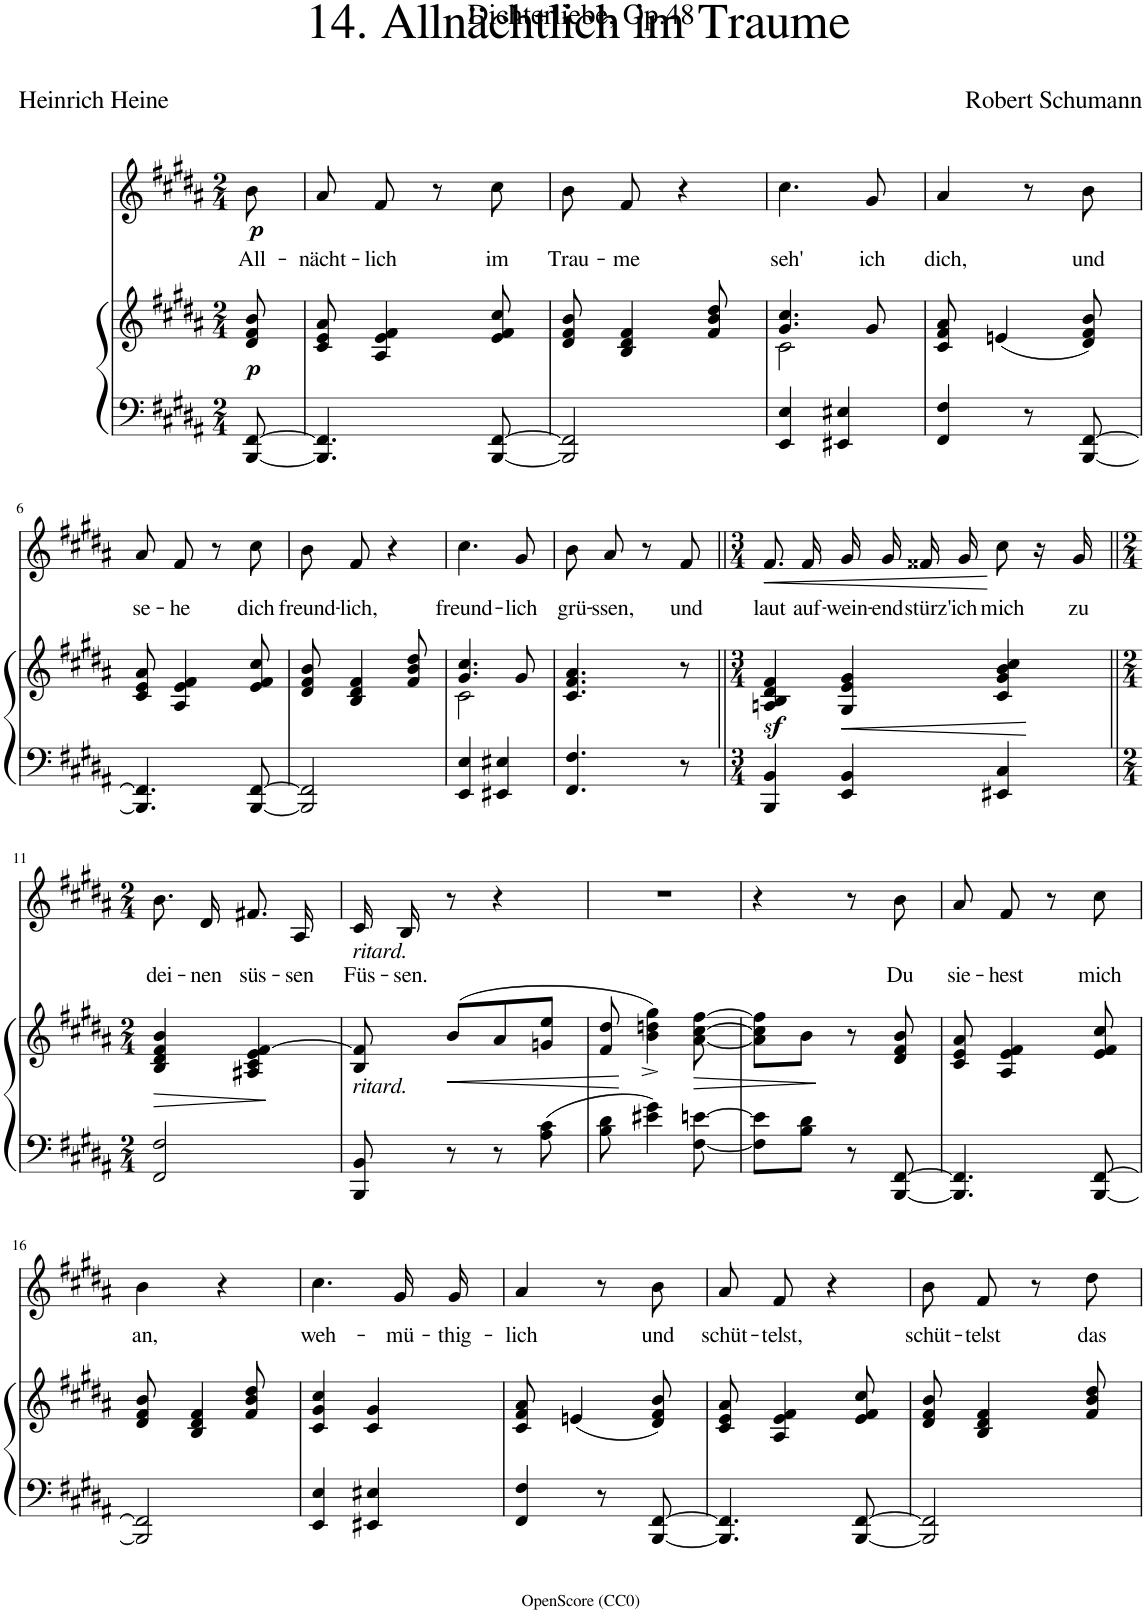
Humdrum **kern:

**kern	**kern	**dynam	**kern	**text	**dynam
*part2	*part2	*part2	*part1	*part1	*part1
*staff3	*staff2	*staff2/3	*staff1	*staff1	*staff1
*I"Piano	*	*	*I"Voice	*	*
*I'Pno	*	*	*	*	*
*clefF4	*clefG2	*	*clefG2	*	*
*k[f#c#g#d#a#]	*k[f#c#g#d#a#]	*	*k[f#c#g#d#a#]	*	*
*M2/4	*M2/4	*	*M2/4	*	*
=1	=1	=1	=1	=1	=1
!	!	!LO:DY:b	!	!LO:LY:b	!LO:DY:b
[8BBB/ [8FF#/	8d#/ 8f#/ 8b/	p	8b\	All-	p
=2	=2	=2	=2	=2	=2
!	!	!	!	!LO:LY:b	!
4.BBB/] 4.FF#/]	8c#/ 8e/ 8a#/	.	8a#/L	-nächt-	.
!	!	!	!	!LO:LY:b	!
.	4A#/ 4e/ 4f#/	.	8f#/J	-lich	.
.	.	.	8r	.	.
!	!	!	!	!LO:LY:b	!
[8BBB/ [8FF#/	8e/ 8f#/ 8cc#/	.	8cc#\	im	.
=3	=3	=3	=3	=3	=3
!	!	!	!	!LO:LY:b	!
2BBB/] 2FF#/]	8d#/ 8f#/ 8b/	.	8b/L	Trau-	.
!	!	!	!	!LO:LY:b	!
.	4B/ 4d#/ 4f#/	.	8f#/J	-me	.
.	.	.	4r	.	.
.	8f#/ 8b/ 8dd#/	.	.	.	.
=4	=4	=4	=4	=4	=4
*	*^	*	*	*	*
!	!	!	!	!	!LO:LY:b	!
4EE/ 4E/	4.g#/ 4.cc#/	2c#\	.	4.cc#\	seh'	.
4EE#X/ 4E#X/	.	.	.	.	.	.
!	!	!	!	!	!LO:LY:b	!
.	8g#/	.	.	8g#/	ich	.
*	*v	*v	*	*	*	*
=5	=5	=5	=5	=5	=5
!	!	!	!	!LO:LY:b	!
4FF#/ 4F#/	8c#/ 8f#/ 8a#/	.	4a#/	dich,	.
.	(4en/	.	.	.	.
8r	.	.	8r	.	.
!	!	!	!	!LO:LY:b	!
[8BBB/ [8FF#/	8d#/ 8f#/ 8b/)	.	8b\	und	.
!!LO:LB:g=z
=6	=6	=6	=6	=6	=6
!	!	!	!	!LO:LY:b	!
4.BBB/] 4.FF#/]	8c#/ 8e/ 8a#/	.	8a#/L	se-	.
!	!	!	!	!LO:LY:b	!
.	4A#/ 4e/ 4f#/	.	8f#/J	-he	.
.	.	.	8r	.	.
!	!	!	!	!LO:LY:b	!
[8BBB/ [8FF#/	8e/ 8f#/ 8cc#/	.	8cc#\	dich	.
=7	=7	=7	=7	=7	=7
!	!	!	!	!LO:LY:b	!
2BBB/] 2FF#/]	8d#/ 8f#/ 8b/	.	8b/L	freund-	.
!	!	!	!	!LO:LY:b	!
.	4B/ 4d#/ 4f#/	.	8f#/J	-lich,	.
.	.	.	4r	.	.
.	8f#/ 8b/ 8dd#/	.	.	.	.
=8	=8	=8	=8	=8	=8
*	*^	*	*	*	*
!	!	!	!	!	!LO:LY:b	!
4EE/ 4E/	4.g#/ 4.cc#/	2c#\	.	4.cc#\	freund-	.
4EE#X/ 4E#X/	.	.	.	.	.	.
!	!	!	!	!	!LO:LY:b	!
.	8g#/	.	.	8g#/	-lich	.
*	*v	*v	*	*	*	*
=9	=9	=9	=9	=9	=9
!	!	!	!	!LO:LY:b	!
4.FF#/ 4.F#/	4.c#/ 4.f#/ 4.a#/	.	8b/L	grü-	.
!	!	!	!	!LO:LY:b	!
.	.	.	8a#/J	-ssen,	.
.	.	.	8r	.	.
!	!	!	!	!LO:LY:b	!
8r	8r	.	8f#/	und	.
=10||	=10||	=10||	=10||	=10||	=10||
*M3/4	*M3/4	*	*M3/4	*	*
!	!	!	!	!LO:LY:b	!LO:HP:b
4BBB/ 4BB/	4An/z< 4B/z< 4d#/z< 4f#/z<	.	8.f#/L	laut	<
!	!	!	!	!LO:LY:b	!
.	.	.	16f#/Jk	auf-	.
!	!	!LO:HP:b	!	!LO:LY:b	!
4EE/ 4BB/	4G#/ 4e/ 4g#/	<	16g#/LL	-wein-	.
!	!	!	!	!LO:LY:b	!
.	.	.	16g#/J	-end	.
!	!	!	!	!LO:LY:b	!
.	.	.	16f##X/L	stürz'	.
!	!	!	!	!LO:LY:b	!
.	.	.	16g#/JJ	ich	.
!	!	!	!	!LO:LY:b	!
4EE#X/ 4C#/	4c#/ 4g#/ 4b/ 4cc#/	[	8cc#\	mich	[
.	.	.	16r	.	.
!	!	!	!	!LO:LY:b	!
.	.	.	16g#/	zu	.
!!LO:LB:g=z
=11||	=11||	=11||	=11||	=11||	=11||
*M2/4	*M2/4	*	*M2/4	*	*
!	!	!LO:HP:b	!	!LO:LY:b	!
2FF#/ 2F#/	4B/ 4d#/ 4f#/ 4b/	>	8.b/L	dei-	.
!	!	!	!	!LO:LY:b	!
.	.	.	16d#/Jk	-nen	.
!	!	!	!	!LO:LY:b	!
.	4A#X/ 4c#/ 4e/ [4f#/	]	8.f#X/L	süs-	.
!	!	!	!	!LO:LY:b	!
.	.	.	16A#/Jk	-sen	.
=12	=12	=12	=12	=12	=12
!	!	!	!LO:TX:b:i:t=ritard.	!	!
!	!LO:TX:b:i:t=ritard.	!	!	!	!
!	!	!	!	!LO:LY:b	!
8BBB/ 8BB/	8B/ 8f#/]	.	16c#/LL	Füs-	.
!	!	!	!	!LO:LY:b	!
.	.	.	16B/JJ	-sen.	.
!	!	!LO:HP:b	!	!	!
8r	(8b/L	<	8r	.	.
8r	8a#/	.	4r	.	.
8A#\ 8c#\	8gn/ 8ee/J	.	.	.	.
=13	=13	=13	=13	=13	=13
8B\ 8d#\	8f#/ 8dd#/	.	2r	.	.
4e#X\ 4g#\	4b\^< 4ddn\^< 4gg#\^<)	[	.	.	.
!	!	!LO:HP:b	!	!	!
[8F#\ [8en\	[8a#\ [8cc#\ [8ff#\	>	.	.	.
=14	=14	=14	=14	=14	=14
8F#\] 8e\]L	8a#\] 8cc#\] 8ff#\]L	.	4r	.	.
8B\ 8d#\J	8b\J	.	.	.	.
8r	8r	]	8r	.	.
!	!	!	!	!LO:LY:b	!
[8BBB/ [8FF#/	8d#/ 8f#/ 8b/	.	8b\	Du	.
=15	=15	=15	=15	=15	=15
!	!	!	!	!LO:LY:b	!
4.BBB/] 4.FF#/]	8c#/ 8e/ 8a#/	.	8a#/L	sie-	.
!	!	!	!	!LO:LY:b	!
.	4A#/ 4e/ 4f#/	.	8f#/J	-hest	.
.	.	.	8r	.	.
!	!	!	!	!LO:LY:b	!
[8BBB/ [8FF#/	8e/ 8f#/ 8cc#/	.	8cc#\	mich	.
!!LO:LB:g=z
=16	=16	=16	=16	=16	=16
!	!	!	!	!LO:LY:b	!
2BBB/] 2FF#/]	8d#/ 8f#/ 8b/	.	4b\	an,	.
.	4B/ 4d#/ 4f#/	.	.	.	.
.	.	.	4r	.	.
.	8f#/ 8b/ 8dd#/	.	.	.	.
=17	=17	=17	=17	=17	=17
!	!	!	!	!LO:LY:b	!
4EE/ 4E/	4c#/ 4g#/ 4cc#/	.	4.cc#\	weh-	.
4EE#X/ 4E#X/	4c#/ 4g#/	.	.	.	.
!	!	!	!	!LO:LY:b	!
.	.	.	16g#/LL	-mü-	.
!	!	!	!	!LO:LY:b	!
.	.	.	16g#/JJ	-thig-	.
=18	=18	=18	=18	=18	=18
!	!	!	!	!LO:LY:b	!
4FF#/ 4F#/	8c#/ 8f#/ 8a#/	.	4a#/	-lich	.
.	(4en/	.	.	.	.
8r	.	.	8r	.	.
!	!	!	!	!LO:LY:b	!
[8BBB/ [8FF#/	8d#/ 8f#/ 8b/)	.	8b\	und	.
=19	=19	=19	=19	=19	=19
!	!	!	!	!LO:LY:b	!
4.BBB/] 4.FF#/]	8c#/ 8e/ 8a#/	.	8a#/L	schüt-	.
!	!	!	!	!LO:LY:b	!
.	4A#/ 4e/ 4f#/	.	8f#/J	-telst,	.
.	.	.	4r	.	.
[8BBB/ [8FF#/	8e/ 8f#/ 8cc#/	.	.	.	.
=20	=20	=20	=20	=20	=20
!	!	!	!	!LO:LY:b	!
2BBB/] 2FF#/]	8d#/ 8f#/ 8b/	.	8b/L	schüt-	.
!	!	!	!	!LO:LY:b	!
.	4B/ 4d#/ 4f#/	.	8f#/J	-telst	.
.	.	.	8r	.	.
!	!	!	!	!LO:LY:b	!
.	8f#/ 8b/ 8dd#/	.	8dd#\	das	.
=	=	=	=	=	=
*-	*-	*-	*-	*-	*-
